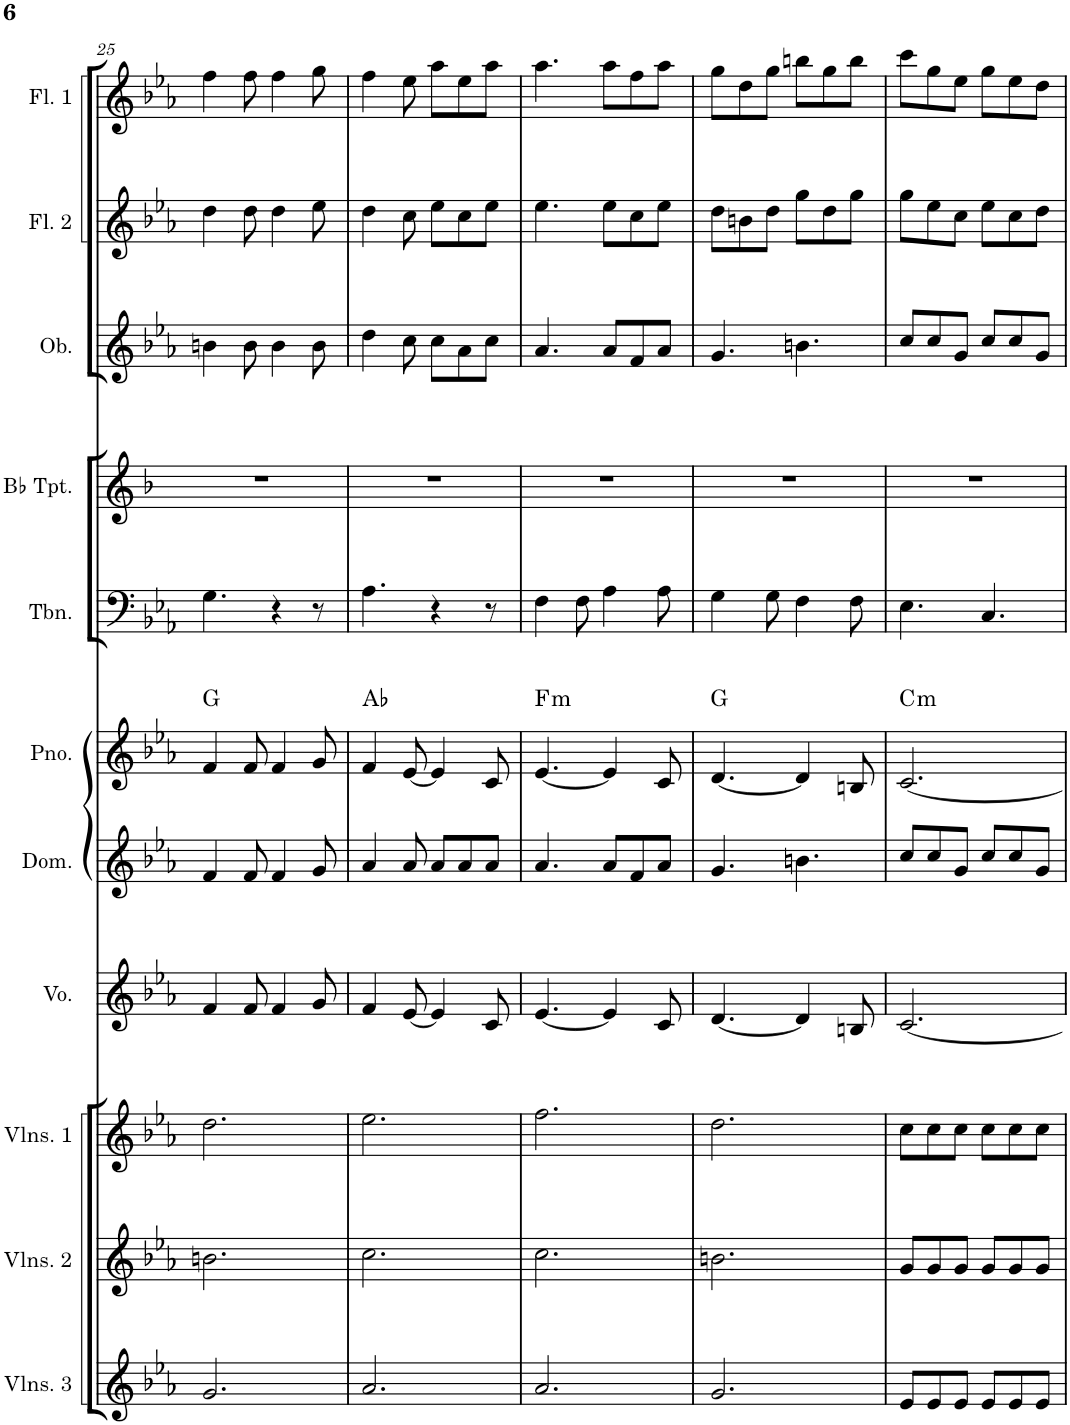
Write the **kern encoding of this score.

**kern	**kern	**kern	**kern	**kern	**kern	**harte	**kern	**kern	**kern	**kern	**kern
*part11	*part10	*part9	*part8	*part7	*part6	*part6	*part5	*part4	*part3	*part2	*part1
*staff11	*staff10	*staff9	*staff8	*staff7	*staff6	*	*staff5	*staff4	*staff3	*staff2	*staff1
*I"Violins 3	*I"Violins 2	*I"Violins 1	*I"Voice	*I"Domra	*I"Piano	*	*I"Trombone	*I"Bb Trumpet	*I"Oboe	*I"Flute 2	*I"Flute 1
*I'Vlns. 3	*I'Vlns. 2	*I'Vlns. 1	*I'Vo.	*I'Dom.	*I'Pno.	*	*I'Tbn.	*I'Bb Tpt.	*I'Ob.	*I'Fl. 2	*I'Fl. 1
!!LO:PB:g=z
*clefG2	*clefG2	*clefG2	*clefG2	*clefG2	*clefG2	*	*clefF4	*clefG2	*clefG2	*clefG2	*clefG2
*	*	*	*	*	*	*	*	*Trd1c2	*	*	*
*k[b-e-a-]	*k[b-e-a-]	*k[b-e-a-]	*k[b-e-a-]	*k[b-e-a-]	*k[b-e-a-]	*	*k[b-e-a-]	*k[b-]	*k[b-e-a-]	*k[b-e-a-]	*k[b-e-a-]
*M6/8	*M6/8	*M6/8	*M6/8	*M6/8	*M6/8	*	*M6/8	*M6/8	*M6/8	*M6/8	*M6/8
=25	=25	=25	=25	=25	=25	=25	=25	=25	=25	=25	=25
2.g/	2.bn\	2.dd\	4f/	4f/	4f/	G:maj	4.G\	2.r	4bn\	4dd\	4ff\
.	.	.	8f/	8f/	8f/	.	.	.	8b\	8dd\	8ff\
.	.	.	4f/	4f/	4f/	.	4r	.	4b\	4dd\	4ff\
.	.	.	8g/	8g/	8g/	.	8r	.	8b\	8ee-\	8gg\
=26	=26	=26	=26	=26	=26	=26	=26	=26	=26	=26	=26
2.a-/	2.cc\	2.ee-\	4f/	4a-/	4f/	Ab:maj	4.A-\	2.r	4dd\	4dd\	4ff\
.	.	.	[8e-/	8a-/	[8e-/	.	.	.	8cc\	8cc\	8ee-\
.	.	.	4e-/]	8a-/L	4e-/]	.	4r	.	8cc\L	8ee-\L	8aa-\L
.	.	.	.	8a-/	.	.	.	.	8a-\	8cc\	8ee-\
.	.	.	8c/	8a-/J	8c/	.	8r	.	8cc\J	8ee-\J	8aa-\J
=27	=27	=27	=27	=27	=27	=27	=27	=27	=27	=27	=27
!	!	!	!	!	!	!LO:H:kt=m	!	!	!	!	!
2.a-/	2.cc\	2.ff\	[4.e-/	4.a-/	[4.e-/	F:min	4F\	2.r	4.a-/	4.ee-\	4.aa-\
.	.	.	.	.	.	.	8F\	.	.	.	.
.	.	.	4e-/]	8a-/L	4e-/]	.	4A-\	.	8a-/L	8ee-\L	8aa-\L
.	.	.	.	8f/	.	.	.	.	8f/	8cc\	8ff\
.	.	.	8c/	8a-/J	8c/	.	8A-\	.	8a-/J	8ee-\J	8aa-\J
=28	=28	=28	=28	=28	=28	=28	=28	=28	=28	=28	=28
2.g/	2.bn\	2.dd\	[4.d/	4.g/	[4.d/	G:maj	4G\	2.r	4.g/	8dd\L	8gg\L
.	.	.	.	.	.	.	.	.	.	8bn\	8dd\
.	.	.	.	.	.	.	8G\	.	.	8dd\J	8gg\J
.	.	.	4d/]	4.bn\	4d/]	.	4F\	.	4.bn\	8gg\L	8bbn\L
.	.	.	.	.	.	.	.	.	.	8dd\	8gg\
.	.	.	8Bn/	.	8Bn/	.	8F\	.	.	8gg\J	8bb\J
=29	=29	=29	=29	=29	=29	=29	=29	=29	=29	=29	=29
!	!	!	!	!	!	!LO:H:kt=m	!	!	!	!	!
8e-/L	8g/L	8cc\L	[2.c/	8cc/L	[2.c/	C:min	4.E-\	2.r	8cc/L	8gg\L	8ccc\L
8e-/	8g/	8cc\	.	8cc/	.	.	.	.	8cc/	8ee-\	8gg\
8e-/J	8g/J	8cc\J	.	8g/J	.	.	.	.	8g/J	8cc\J	8ee-\J
8e-/L	8g/L	8cc\L	.	8cc/L	.	.	4.C/	.	8cc/L	8ee-\L	8gg\L
8e-/	8g/	8cc\	.	8cc/	.	.	.	.	8cc/	8cc\	8ee-\
8e-/J	8g/J	8cc\J	.	8g/J	.	.	.	.	8g/J	8dd\J	8dd\J
=	=	=	=	=	=	=	=	=	=	=	=
*-	*-	*-	*-	*-	*-	*-	*-	*-	*-	*-	*-
